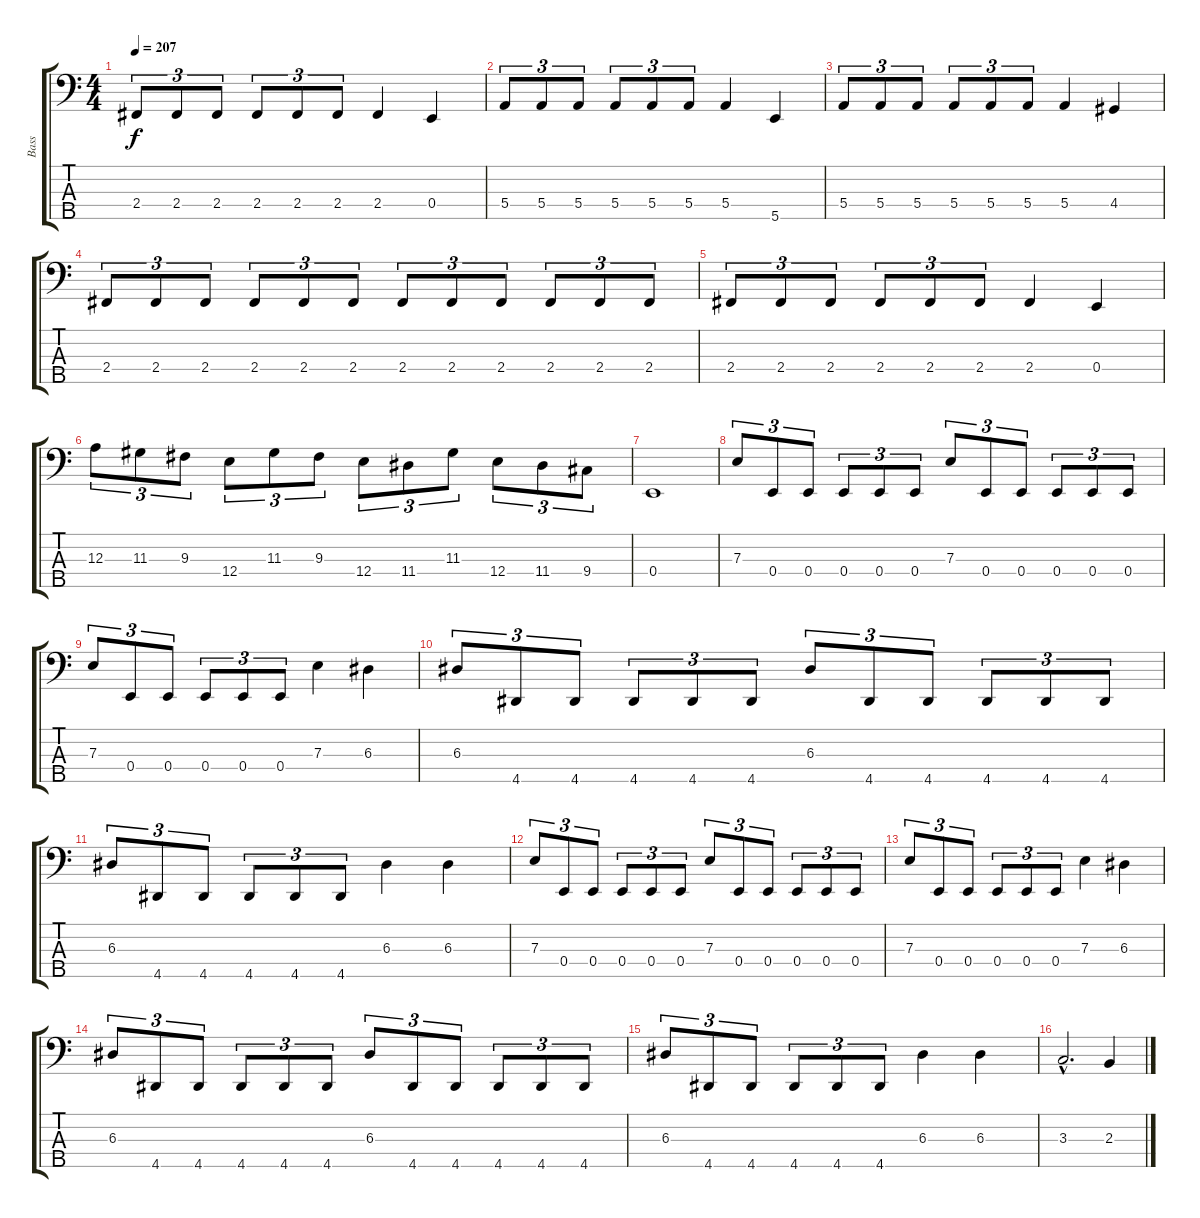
\track ("Bass" "Bass") {instrument electricbasspick}
\staff {score tabs}
\tuning (G2 D2 A1 E1 B0) {hide}
\ts (4 4)
\tempo 207
\clef f4
\ks c
2.4.8{tu (3 2) dy f} 2.4.8{tu (3 2)} 2.4.8{tu (3 2)} 2.4.8{tu (3 2)} 2.4.8{tu (3 2)} 2.4.8{tu (3 2)} 2.4.4 0.4.4 |
5.4.8{tu (3 2)} 5.4.8{tu (3 2)} 5.4.8{tu (3 2)} 5.4.8{tu (3 2)} 5.4.8{tu (3 2)} 5.4.8{tu (3 2)} 5.4.4 5.5.4 |
5.4.8{tu (3 2)} 5.4.8{tu (3 2)} 5.4.8{tu (3 2)} 5.4.8{tu (3 2)} 5.4.8{tu (3 2)} 5.4.8{tu (3 2)} 5.4.4 4.4.4 |
2.4.8{tu (3 2)} 2.4.8{tu (3 2)} 2.4.8{tu (3 2)} 2.4.8{tu (3 2)} 2.4.8{tu (3 2)} 2.4.8{tu (3 2)} 2.4.8{tu (3 2)} 2.4.8{tu (3 2)} 2.4.8{tu (3 2)} 2.4.8{tu (3 2)} 2.4.8{tu (3 2)} 2.4.8{tu (3 2)} |
2.4.8{tu (3 2)} 2.4.8{tu (3 2)} 2.4.8{tu (3 2)} 2.4.8{tu (3 2)} 2.4.8{tu (3 2)} 2.4.8{tu (3 2)} 2.4.4 0.4.4 |
12.3.8{tu (3 2)} 11.3.8{tu (3 2)} 9.3.8{tu (3 2)} 12.4.8{tu (3 2)} 11.3.8{tu (3 2)} 9.3.8{tu (3 2)} 12.4.8{tu (3 2)} 11.4.8{tu (3 2)} 11.3.8{tu (3 2)} 12.4.8{tu (3 2)} 11.4.8{tu (3 2)} 9.4.8{tu (3 2)} |
0.4.1 |
7.3.8{tu (3 2)} 0.4.8{tu (3 2)} 0.4.8{tu (3 2)} 0.4.8{tu (3 2)} 0.4.8{tu (3 2)} 0.4.8{tu (3 2)} 7.3.8{tu (3 2)} 0.4.8{tu (3 2)} 0.4.8{tu (3 2)} 0.4.8{tu (3 2)} 0.4.8{tu (3 2)} 0.4.8{tu (3 2)} |
7.3.8{tu (3 2)} 0.4.8{tu (3 2)} 0.4.8{tu (3 2)} 0.4.8{tu (3 2)} 0.4.8{tu (3 2)} 0.4.8{tu (3 2)} 7.3.4 6.3.4 |
6.3.8{tu (3 2)} 4.5.8{tu (3 2)} 4.5.8{tu (3 2)} 4.5.8{tu (3 2)} 4.5.8{tu (3 2)} 4.5.8{tu (3 2)} 6.3.8{tu (3 2)} 4.5.8{tu (3 2)} 4.5.8{tu (3 2)} 4.5.8{tu (3 2)} 4.5.8{tu (3 2)} 4.5.8{tu (3 2)} |
6.3.8{tu (3 2)} 4.5.8{tu (3 2)} 4.5.8{tu (3 2)} 4.5.8{tu (3 2)} 4.5.8{tu (3 2)} 4.5.8{tu (3 2)} 6.3.4 6.3.4 |
7.3.8{tu (3 2)} 0.4.8{tu (3 2)} 0.4.8{tu (3 2)} 0.4.8{tu (3 2)} 0.4.8{tu (3 2)} 0.4.8{tu (3 2)} 7.3.8{tu (3 2)} 0.4.8{tu (3 2)} 0.4.8{tu (3 2)} 0.4.8{tu (3 2)} 0.4.8{tu (3 2)} 0.4.8{tu (3 2)} |
7.3.8{tu (3 2)} 0.4.8{tu (3 2)} 0.4.8{tu (3 2)} 0.4.8{tu (3 2)} 0.4.8{tu (3 2)} 0.4.8{tu (3 2)} 7.3.4 6.3.4 |
6.3.8{tu (3 2)} 4.5.8{tu (3 2)} 4.5.8{tu (3 2)} 4.5.8{tu (3 2)} 4.5.8{tu (3 2)} 4.5.8{tu (3 2)} 6.3.8{tu (3 2)} 4.5.8{tu (3 2)} 4.5.8{tu (3 2)} 4.5.8{tu (3 2)} 4.5.8{tu (3 2)} 4.5.8{tu (3 2)} |
6.3.8{tu (3 2)} 4.5.8{tu (3 2)} 4.5.8{tu (3 2)} 4.5.8{tu (3 2)} 4.5.8{tu (3 2)} 4.5.8{tu (3 2)} 6.3.4 6.3.4 |
3.3{hac}.2{d} 2.3.4
